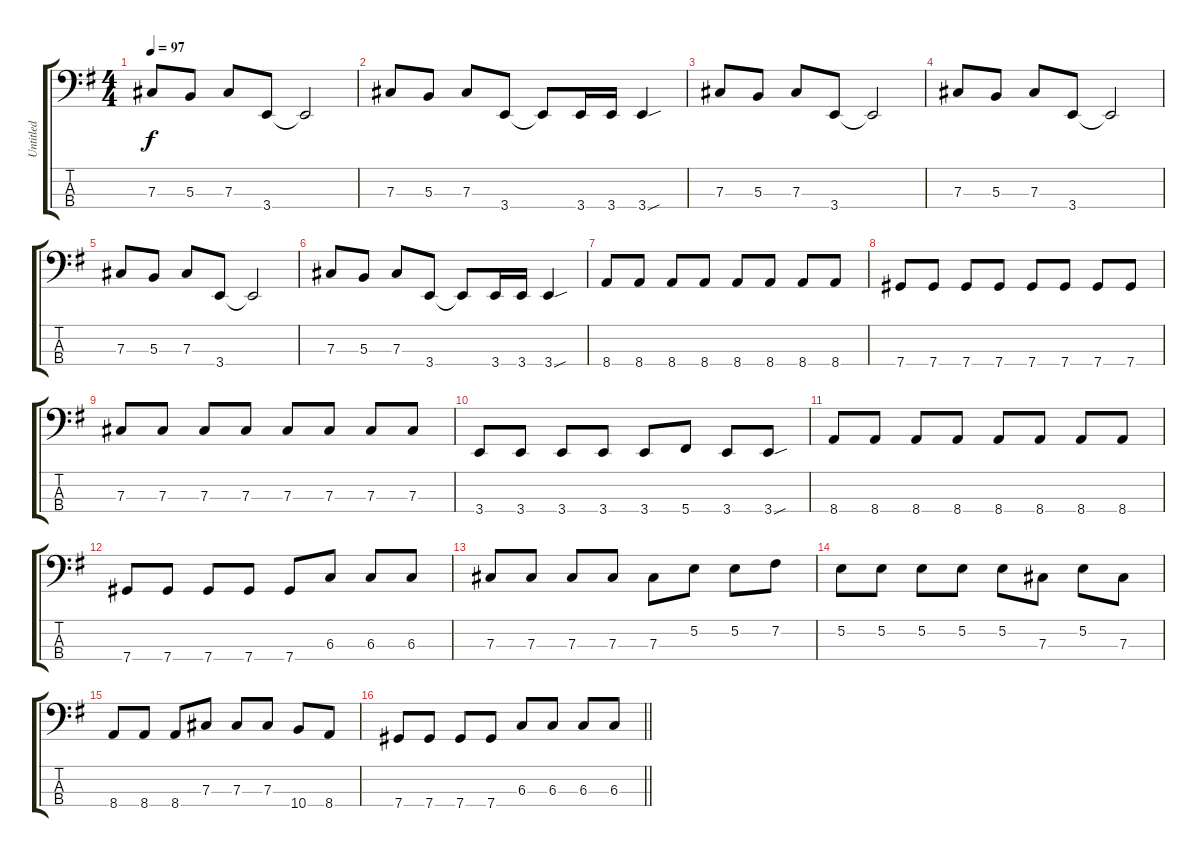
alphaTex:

\track ("Untitled" "Untitled") {instrument electricbassfinger}
\staff {score tabs}
\tuning (E2 B1 Gb1 Db1) {hide}
\ts (4 4)
\tempo 97
\clef f4
\ks g
7.3.8{dy f} 5.3.8 7.3.8 3.4.8 3.4{t}.2 |
7.3.8 5.3.8 7.3.8 3.4.8 3.4{t}.8 3.4.16 3.4.16 3.4{sou}.4 |
7.3.8 5.3.8 7.3.8 3.4.8 3.4{t}.2 |
7.3.8 5.3.8 7.3.8 3.4.8 3.4{t}.2 |
7.3.8 5.3.8 7.3.8 3.4.8 3.4{t}.2 |
7.3.8 5.3.8 7.3.8 3.4.8 3.4{t}.8 3.4.16 3.4.16 3.4{sou}.4 |
8.4.8 8.4.8 8.4.8 8.4.8 8.4.8 8.4.8 8.4.8 8.4.8 |
7.4.8 7.4.8 7.4.8 7.4.8 7.4.8 7.4.8 7.4.8 7.4.8 |
7.3.8 7.3.8 7.3.8 7.3.8 7.3.8 7.3.8 7.3.8 7.3.8 |
3.4.8 3.4.8 3.4.8 3.4.8 3.4.8 5.4.8 3.4.8 3.4{sou}.8 |
8.4.8 8.4.8 8.4.8 8.4.8 8.4.8 8.4.8 8.4.8 8.4.8 |
7.4.8 7.4.8 7.4.8 7.4.8 7.4.8 6.3.8 6.3.8 6.3.8 |
7.3.8 7.3.8 7.3.8 7.3.8 7.3.8 5.2.8 5.2.8 7.2.8 |
5.2.8 5.2.8 5.2.8 5.2.8 5.2.8 7.3.8 5.2.8 7.3.8 |
8.4.8 8.4.8 8.4.8 7.3.8 7.3.8 7.3.8 10.4.8 8.4.8 |
\barLineRight lightlight
7.4.8 7.4.8 7.4.8 7.4.8 6.3.8 6.3.8 6.3.8 6.3.8
